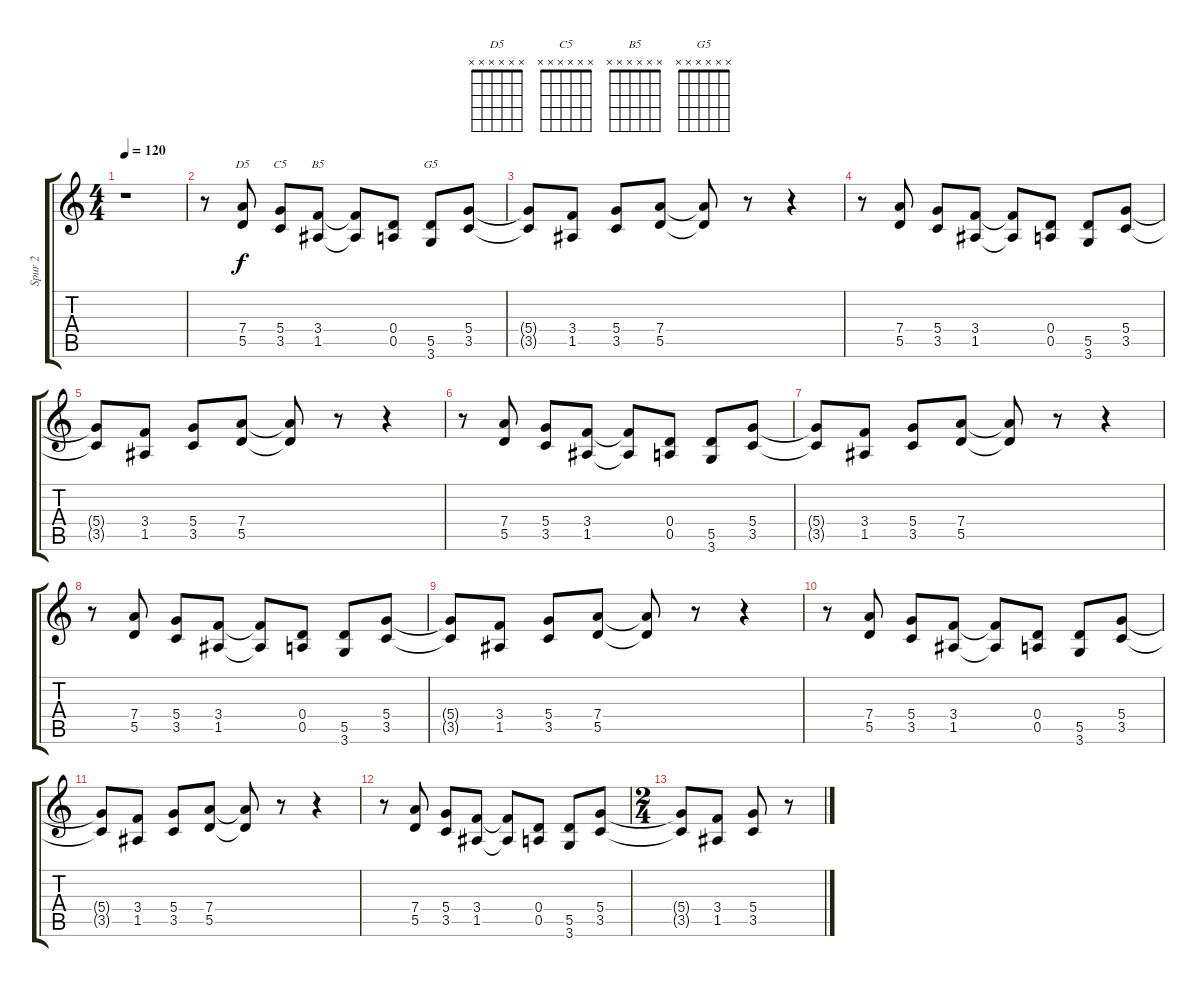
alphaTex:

\track ("Spur 2" "Spur 2") {instrument distortionguitar}
\staff {score tabs}
\tuning (E4 B3 G3 D3 A2 E2) {hide}
\chord ("D5" x x x x x x)
\chord ("C5" x x x x x x)
\chord ("B5" x x x x x x)
\chord ("G5" x x x x x x)
\ts (4 4)
\tempo 120
\clef g2
\ks c
r.1{dy f instrument distortionguitar} |
r.8 (7.4 5.5).8{ch "D5"} (5.4 3.5).8{ch "C5"} (3.4 1.5).8{ch "B5"} (3.4{t} 1.5{t}).8 (0.4 0.5).8 (5.5 3.6).8{ch "G5"} (5.4 3.5).8 |
(5.4{t} 3.5{t}).8 (3.4 1.5).8 (5.4 3.5).8 (7.4 5.5).8 (7.4{t} 5.5{t}).8 r.8 r.4 |
r.8 (7.4 5.5).8 (5.4 3.5).8 (3.4 1.5).8 (3.4{t} 1.5{t}).8 (0.4 0.5).8 (5.5 3.6).8 (5.4 3.5).8 |
(5.4{t} 3.5{t}).8 (3.4 1.5).8 (5.4 3.5).8 (7.4 5.5).8 (7.4{t} 5.5{t}).8 r.8 r.4 |
r.8 (7.4 5.5).8 (5.4 3.5).8 (3.4 1.5).8 (3.4{t} 1.5{t}).8 (0.4 0.5).8 (5.5 3.6).8 (5.4 3.5).8 |
(5.4{t} 3.5{t}).8 (3.4 1.5).8 (5.4 3.5).8 (7.4 5.5).8 (7.4{t} 5.5{t}).8 r.8 r.4 |
r.8 (7.4 5.5).8 (5.4 3.5).8 (3.4 1.5).8 (3.4{t} 1.5{t}).8 (0.4 0.5).8 (5.5 3.6).8 (5.4 3.5).8 |
(5.4{t} 3.5{t}).8 (3.4 1.5).8 (5.4 3.5).8 (7.4 5.5).8 (7.4{t} 5.5{t}).8 r.8 r.4 |
r.8 (7.4 5.5).8 (5.4 3.5).8 (3.4 1.5).8 (3.4{t} 1.5{t}).8 (0.4 0.5).8 (5.5 3.6).8 (5.4 3.5).8 |
(5.4{t} 3.5{t}).8 (3.4 1.5).8 (5.4 3.5).8 (7.4 5.5).8 (7.4{t} 5.5{t}).8 r.8 r.4 |
r.8 (7.4 5.5).8 (5.4 3.5).8 (3.4 1.5).8 (3.4{t} 1.5{t}).8 (0.4 0.5).8 (5.5 3.6).8 (5.4 3.5).8 |
\ts (2 4)
(5.4{t} 3.5{t}).8 (3.4 1.5).8 (5.4 3.5).8 r.8
